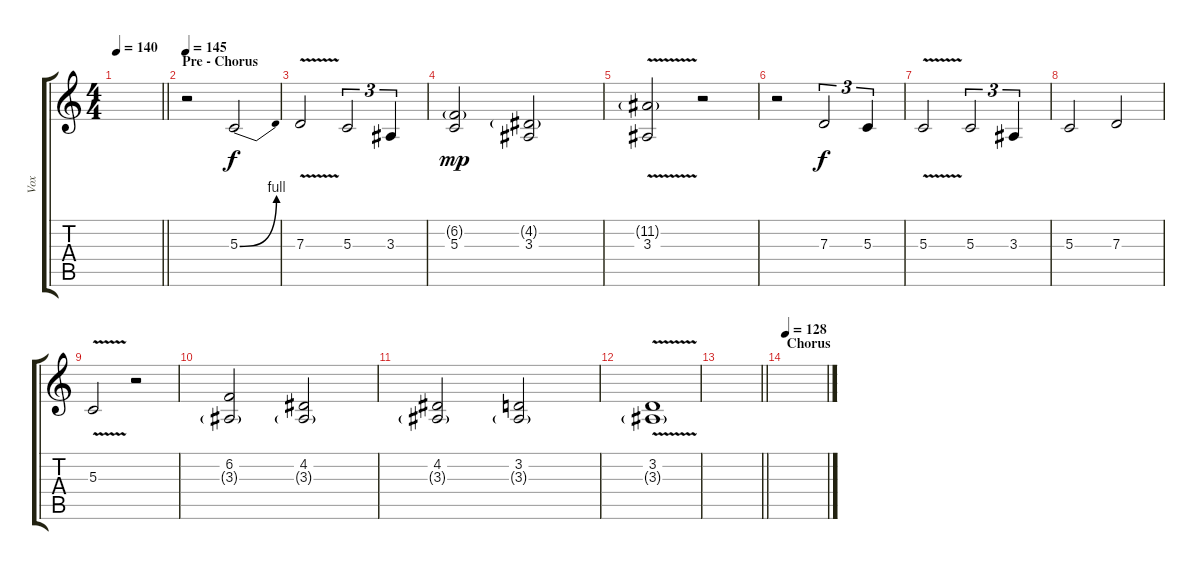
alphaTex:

\track ("Vox" "Vox") {instrument lead2sawtooth}
\staff {score tabs}
\tuning (E4 B3 G3 D3 A2 E2) {hide}
\ts (4 4)
\tempo 140
\clef g2
\barLineRight lightlight
\ks c
|
\section ("" "Pre - Chorus")
\tempo 145
r.2 5.3{be (bend 0 0 60 4)}.2 |
7.3{v}.2 5.3.2{tu (3 2)} 3.3.4{tu (3 2)} |
(6.2{g} 5.3).2{dy mp} (4.2{g} 3.3).2 |
(11.2{v g} 3.3{v}).2 r.2 |
r.2 7.3.2{tu (3 2) dy f} 5.3.4{tu (3 2)} |
5.3{v}.2 5.3.2{tu (3 2)} 3.3.4{tu (3 2)} |
5.3.2 7.3.2 |
5.3{v}.2 r.2 |
(6.2 3.3{g}).2 (4.2 3.3{g}).2 |
(4.2 3.3{g}).2 (3.2 3.3{g}).2 |
(3.2{v} 3.3{v g}).1 |
\barLineRight lightlight
|
\section ("" "Chorus")
\tempo 128
